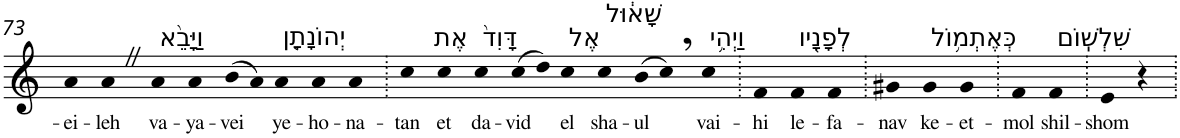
**kern	**text
*part1	*part1
*staff1	*staff1
*I"Piano	*
*I'Pno	*
!!LO:PB:g=z
*clefG2	*
*k[]	*
=73	=73
!	!LO:LY:b
4a	-ei-
!	!LO:LY:b
4aZ	-leh
!LO:TX:a:t=וַיָּבֵ֨א	!
!	!LO:LY:b
4a	va-
!	!LO:LY:b
4a	-ya-
!	!LO:LY:b
(>8b	-vei
8a)	.
!LO:TX:a:t=יְהוֹנָתָ֤ן	!
!	!LO:LY:b
4a	ye-
!	!LO:LY:b
4a	-ho-
!	!LO:LY:b
4a	-na-
=74.	=74.
!	!LO:LY:b
4cc	-tan
!LO:TX:a:t=אֶת	!
!	!LO:LY:b
4cc	et
!LO:TX:a:t=דָּוִד֙	!
!	!LO:LY:b
4cc	da-
!	!LO:LY:b
(>8cc	-vid
8dd)	.
!LO:TX:a:t=אֶל	!
!	!LO:LY:b
4cc	el
!LO:TX:a:t=שָׁא֔וּל	!
!	!LO:LY:b
4cc	sha-
!	!LO:LY:b
(>8b	-ul
8cc,)	.
!LO:TX:a:t=וַיְהִ֥י	!
!	!LO:LY:b
4cc	vai-
=75.	=75.
!	!LO:LY:b
4f	-hi
!LO:TX:a:t=לְפָנָ֖יו	!
!	!LO:LY:b
4f	le-
!	!LO:LY:b
4f	-fa-
=76.	=76.
!	!LO:LY:b
4g#X	-nav
!LO:TX:a:t=כְּאֶתְמ֥וֹל	!
!	!LO:LY:b
4g#	ke-
!	!LO:LY:b
4g#	-et-
=77.	=77.
!	!LO:LY:b
4f	-mol
!LO:TX:a:t=שִׁלְשֽׁוֹם	!
!	!LO:LY:b
4f	shil-
=78.	=78.
!	!LO:LY:b
4e	-shom
4r	.
=.	=.
*-	*-
